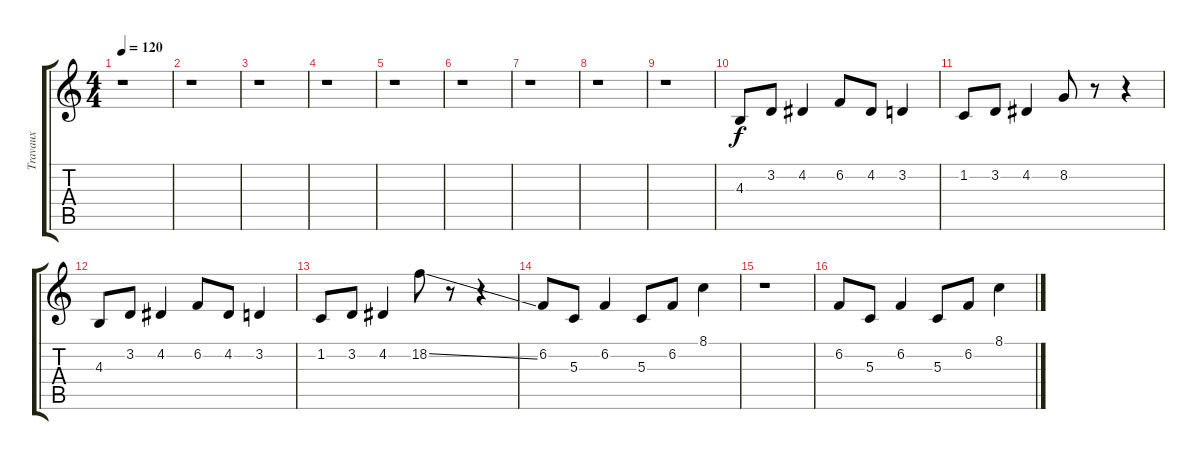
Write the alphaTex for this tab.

\track ("Travaux" "Travaux") {instrument acousticgrandpiano}
\staff {score tabs}
\tuning (E4 B3 G3 D3 A2 E2) {hide}
\ts (4 4)
\tempo 120
\clef g2
\ks c
r.1{dy f} |
r.1 |
r.1 |
r.1 |
r.1 |
r.1 |
r.1 |
r.1 |
r.1 |
4.3.8{volume 9 balance 8 instrument stringensemble1} 3.2.8 4.2.4 6.2.8 4.2.8 3.2.4 |
1.2.8 3.2.8 4.2.4 8.2.8 r.8 r.4 |
4.3.8 3.2.8 4.2.4 6.2.8 4.2.8 3.2.4 |
1.2.8 3.2.8 4.2.4 18.2{ss}.8 r.8 r.4 |
6.2.8 5.3.8 6.2.4 5.3.8 6.2.8 8.1.4 |
r.1 |
6.2.8 5.3.8 6.2.4 5.3.8 6.2.8 8.1.4
